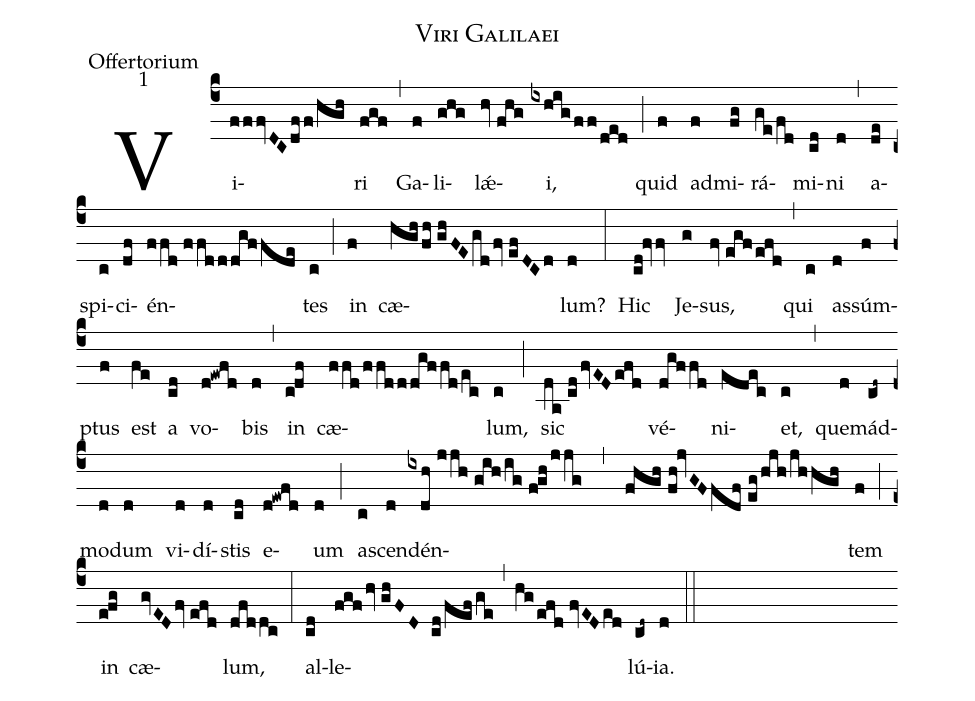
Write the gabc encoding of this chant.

name:Viri Galilaei;
office-part:Offertorium;
mode:1;
%%
annotation: Offert
annotation: 1
%%
(c4)Vi(fffvDCdf/f/hgh)ri(fgf) (,) Ga(f)li(ghg)l<sp>'ae</sp>(hv//fhg)i,(ixhig/ff/ded) (;) quid(f) ad(f)mi(fg)rá(ge/fd)mi(cd)ni(d) (,) a(de)spi(c)ci(df)én(f/fd//f/fd/d/dgf/fde)tes(c) (;) in(f) cæ(hgh/fh//gh/FE/gd/fv//ef/DC/d)lum?(d) (:)
Hic(cd!fvfv) Je(g)sus,(fv//egf/efd) (,) qui(c) as(d)súm(f)ptus(f) est(fe) a(cd) vo(d!ewfd)bis(d) (,) in(c!df) cæ(f/fd/f/fd/d/dgf/fd/ec)lum,(c) (;) sic(da//cd/fvED/efd) vé(dgf/fd)ni(edec)et,(c) (,) que(d)mád(cd~)mo(d)dum(d) vi(d)dí(d)stis(cd) e(d!ewfd)um(d) (;) a(c)scen(d)dén(ixdh//j/jh//gih/ig//f!gh/j/jg,fhgh//fh!jvGF/fdf///eg/hjh/jh/hgh)tem(f) (;) in(e!fg) cæ(gvED/fv//efd)lum,(dfd/dc) (:) al(cd)le(fgf/hv//gh/FD////cd/fef/ge,hg/efd//fvED/ed)lú(cd~)ia.(d) (::)
